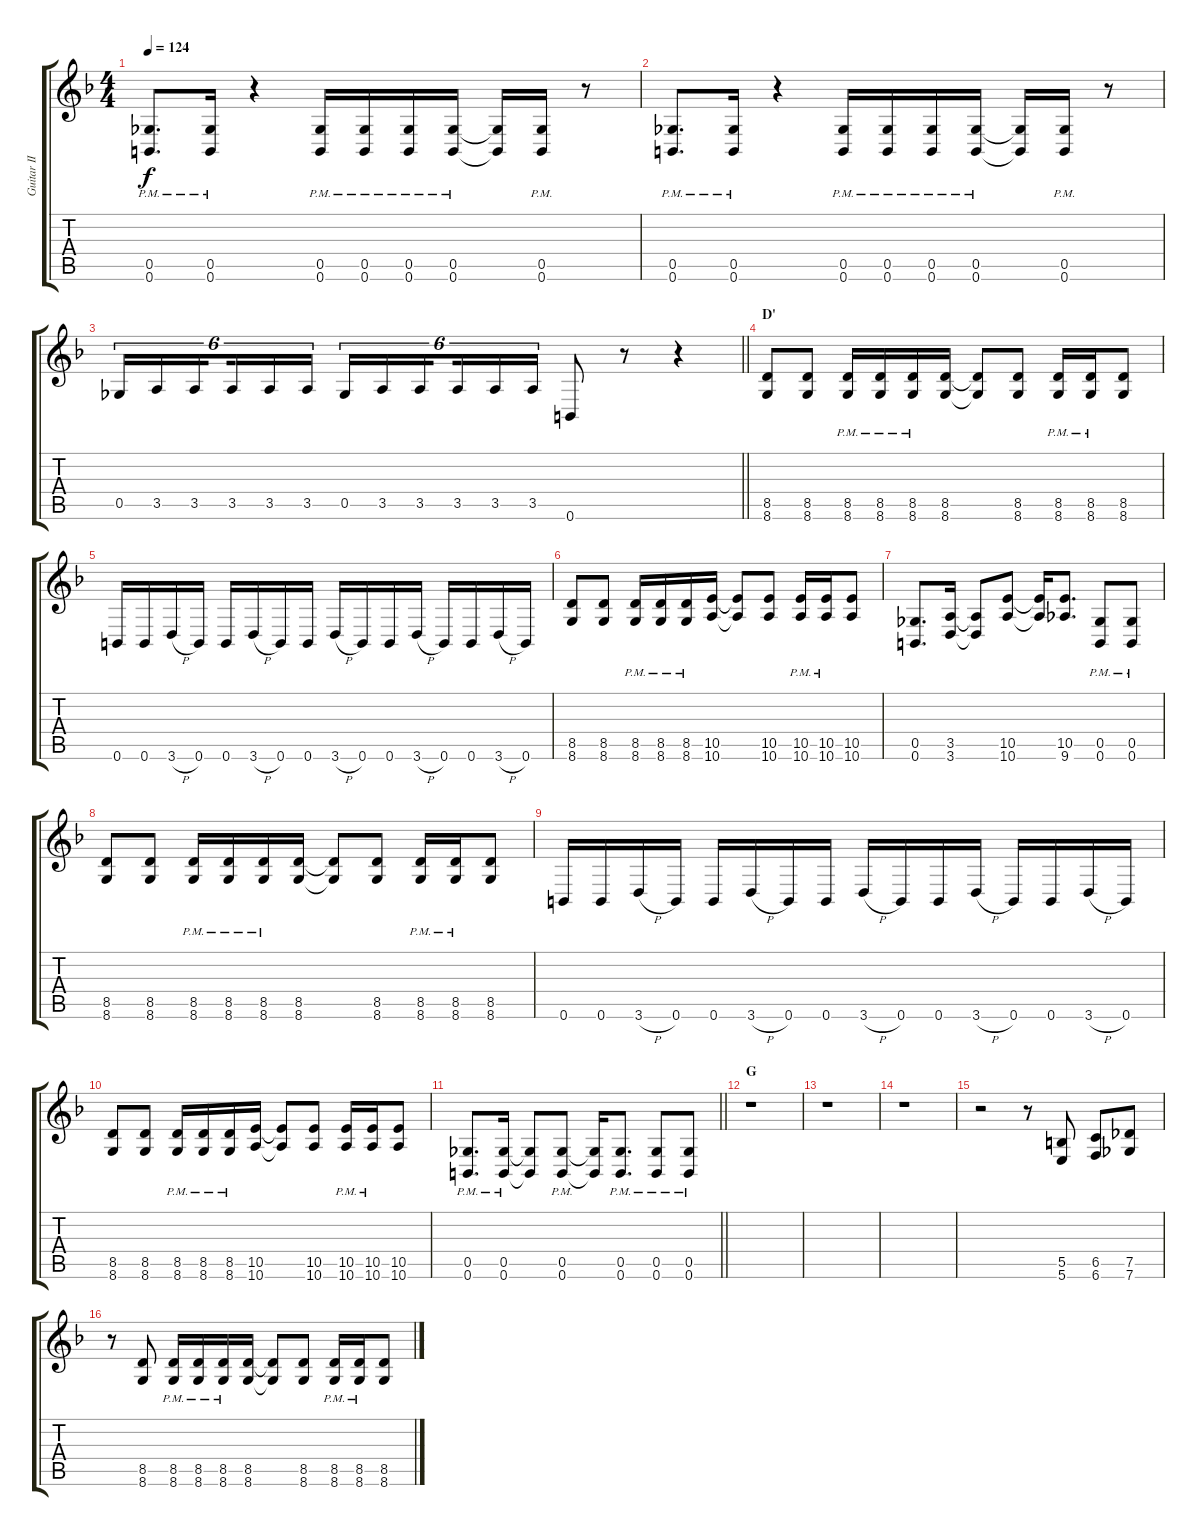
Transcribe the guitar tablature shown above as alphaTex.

\track ("Guitar II (Hitsugi)" "Guitar II ") {instrument distortionguitar}
\staff {score tabs}
\tuning (Db4 Ab3 E3 B2 Gb2 B1) {hide}
\ts (4 4)
\tempo 124
\clef g2
\ks f
(0.5{pm} 0.6{pm}).8{d dy f} (0.5{pm} 0.6{pm}).16 r.4 (0.5{pm} 0.6{pm}).16 (0.5{pm} 0.6{pm}).16 (0.5{pm} 0.6{pm}).16 (0.5{pm} 0.6{pm}).16 (0.5{t} 0.6{t}).16 (0.5{pm} 0.6{pm}).16 r.8 |
(0.5{pm} 0.6{pm}).8{d} (0.5{pm} 0.6{pm}).16 r.4 (0.5{pm} 0.6{pm}).16 (0.5{pm} 0.6{pm}).16 (0.5{pm} 0.6{pm}).16 (0.5{pm} 0.6{pm}).16 (0.5{t} 0.6{t}).16 (0.5{pm} 0.6{pm}).16 r.8 |
\barLineRight lightlight
0.5.16{tu (6 4)} 3.5.16{tu (6 4)} 3.5.16{tu (6 4) beam splitsecondary} 3.5.16{tu (6 4)} 3.5.16{tu (6 4)} 3.5.16{tu (6 4)} 0.5.16{tu (6 4)} 3.5.16{tu (6 4)} 3.5.16{tu (6 4) beam splitsecondary} 3.5.16{tu (6 4)} 3.5.16{tu (6 4)} 3.5.16{tu (6 4)} 0.6.8 r.8 r.4 |
\section ("" "D'")
(8.5 8.6).8 (8.5 8.6).8 (8.5{pm} 8.6{pm}).16 (8.5{pm} 8.6{pm}).16 (8.5{pm} 8.6{pm}).16 (8.5 8.6).16 (8.5{t} 8.6{t}).8 (8.5 8.6).8 (8.5{pm} 8.6{pm}).16 (8.5{pm} 8.6{pm}).16 (8.5 8.6).8 |
0.6.16 0.6.16 3.6{h}.16 0.6.16 0.6.16 3.6{h}.16 0.6.16 0.6.16 3.6{h}.16 0.6.16 0.6.16 3.6{h}.16 0.6.16 0.6.16 3.6{h}.16 0.6.16 |
(8.5 8.6).8 (8.5 8.6).8 (8.5{pm} 8.6{pm}).16 (8.5{pm} 8.6{pm}).16 (8.5{pm} 8.6{pm}).16 (10.5 10.6).16 (10.5{t} 10.6{t}).8 (10.5 10.6).8 (10.5{pm} 10.6{pm}).16 (10.5{pm} 10.6{pm}).16 (10.5 10.6).8 |
(0.5 0.6).8{d} (3.5 3.6).16 (3.5{t} 3.6{t}).8 (10.5 10.6).8 (10.5{t} 10.6{t}).16 (10.5 9.6).8{d} (0.5{pm} 0.6{pm}).8 (0.5{pm} 0.6{pm}).8 |
(8.5 8.6).8 (8.5 8.6).8 (8.5{pm} 8.6{pm}).16 (8.5{pm} 8.6{pm}).16 (8.5{pm} 8.6{pm}).16 (8.5 8.6).16 (8.5{t} 8.6{t}).8 (8.5 8.6).8 (8.5{pm} 8.6{pm}).16 (8.5{pm} 8.6{pm}).16 (8.5 8.6).8 |
0.6.16 0.6.16 3.6{h}.16 0.6.16 0.6.16 3.6{h}.16 0.6.16 0.6.16 3.6{h}.16 0.6.16 0.6.16 3.6{h}.16 0.6.16 0.6.16 3.6{h}.16 0.6.16 |
(8.5 8.6).8 (8.5 8.6).8 (8.5{pm} 8.6{pm}).16 (8.5{pm} 8.6{pm}).16 (8.5{pm} 8.6{pm}).16 (10.5 10.6).16 (10.5{t} 10.6{t}).8 (10.5 10.6).8 (10.5{pm} 10.6{pm}).16 (10.5{pm} 10.6{pm}).16 (10.5 10.6).8 |
\barLineRight lightlight
(0.5{pm} 0.6{pm}).8{d} (0.5{pm} 0.6{pm}).16 (0.5{t} 0.6{t}).8 (0.5{pm} 0.6{pm}).8 (0.5{t} 0.6{t}).16 (0.5{pm} 0.6{pm}).8{d} (0.5{pm} 0.6{pm}).8 (0.5{pm} 0.6{pm}).8 |
\section ("" "G")
r.1 |
r.1 |
r.1 |
r.2 r.8 (5.5 5.6).8 (6.5 6.6).8 (7.5 7.6).8 |
r.8 (8.5 8.6).8 (8.5{pm} 8.6{pm}).16 (8.5{pm} 8.6{pm}).16 (8.5{pm} 8.6{pm}).16 (8.5 8.6).16 (8.5{t} 8.6{t}).8 (8.5 8.6).8 (8.5{pm} 8.6{pm}).16 (8.5{pm} 8.6{pm}).16 (8.5 8.6).8
